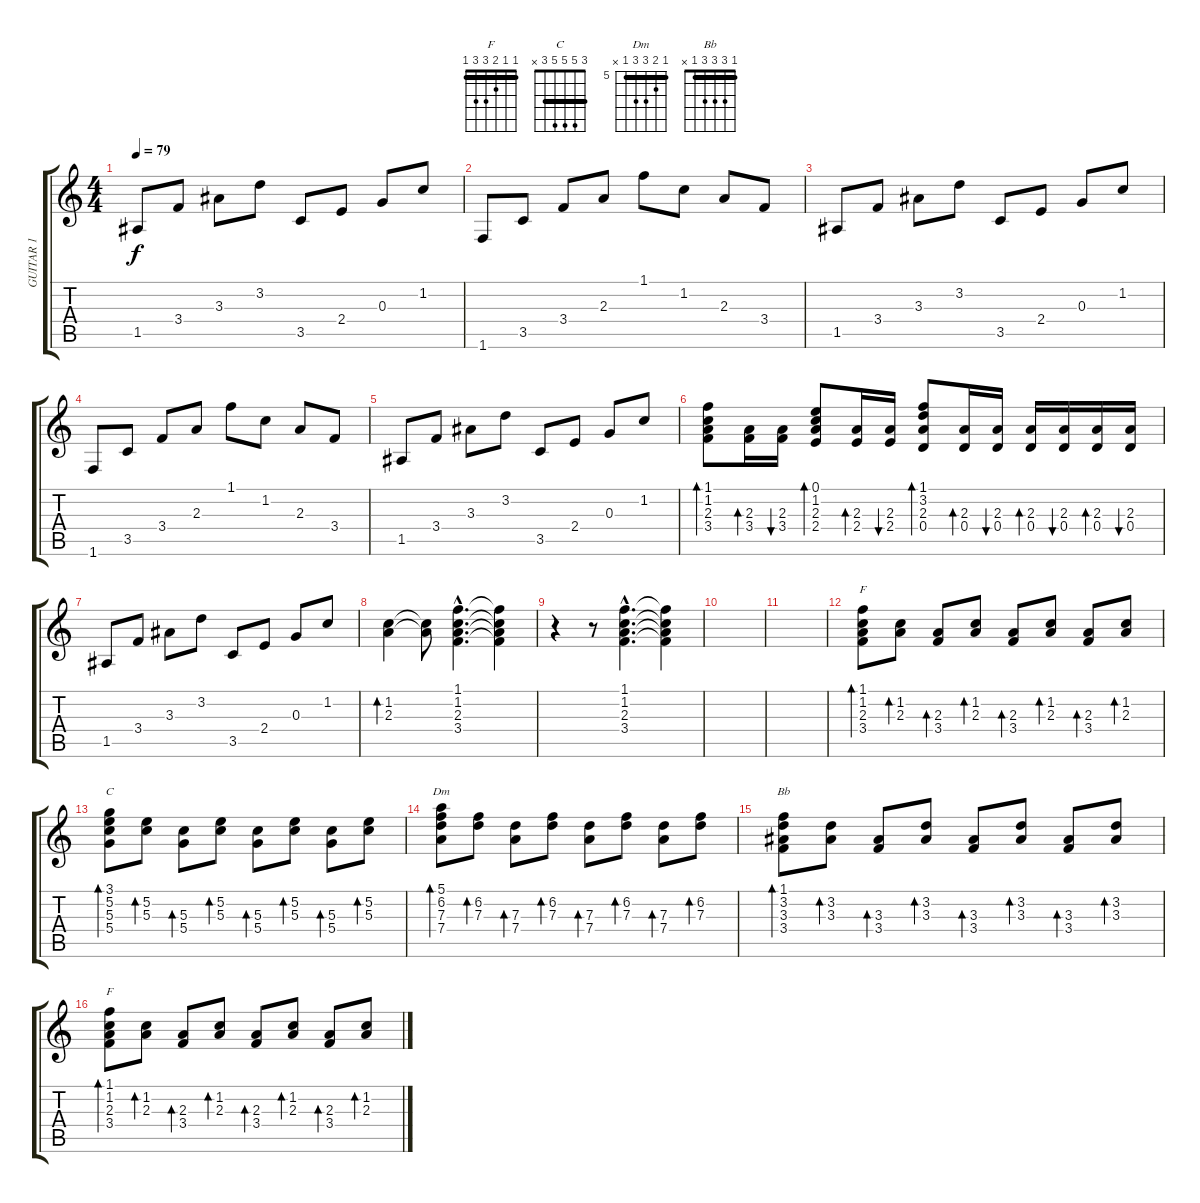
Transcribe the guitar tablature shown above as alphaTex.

\track ("GUITAR 1" "GUITAR 1") {instrument overdrivenguitar}
\staff {score tabs}
\tuning (E4 B3 G3 D3 A2 E2) {hide}
\chord ("F" 1 1 2 3 x x) {barre 1}
\chord ("C" 3 5 5 5 3 x) {barre 3}
\chord ("Dm" 5 6 7 7 5 x) {firstfret 5 barre 5}
\chord ("Bb" 1 3 3 3 1 x) {barre 1}
\chord ("F" 1 1 2 3 3 1) {barre 1}
\ts (4 4)
\tempo 79
\clef g2
\ks c
1.5.8{dy f} 3.4.8 3.3.8 3.2.8 3.5.8 2.4.8 0.3.8 1.2.8 |
1.6.8 3.5.8 3.4.8 2.3.8 1.1.8 1.2.8 2.3.8 3.4.8 |
1.5.8 3.4.8 3.3.8 3.2.8 3.5.8 2.4.8 0.3.8 1.2.8 |
1.6.8 3.5.8 3.4.8 2.3.8 1.1.8 1.2.8 2.3.8 3.4.8 |
1.5.8 3.4.8 3.3.8 3.2.8 3.5.8 2.4.8 0.3.8 1.2.8 |
(1.1 1.2 2.3 3.4).8{bd 60} (2.3 3.4).16{bd 60} (2.3 3.4).16{bu 60} (0.1 1.2 2.3 2.4).8{bd 60} (2.3 2.4).16{bd 60} (2.3 2.4).16{bu 60} (1.1 3.2 2.3 0.4).8{bd 60} (2.3 0.4).16{bd 60} (2.3 0.4).16{bu 60} (2.3 0.4).16{bd 60} (2.3 0.4).16{bu 60} (2.3 0.4).16{bd 60} (2.3 0.4).16{bu 60} |
1.5.8 3.4.8 3.3.8 3.2.8 3.5.8 2.4.8 0.3.8 1.2.8 |
(1.2 2.3).4{bd 60} (1.2{t} 2.3{t}).8 (1.1{hac} 1.2{hac} 2.3{hac} 3.4{hac}).4{d} (1.1{t} 1.2{t} 2.3{t} 3.4{t}).4 |
r.4 r.8 (1.1{hac} 1.2{hac} 2.3{hac} 3.4{hac}).4{d} (1.1{t} 1.2{t} 2.3{t} 3.4{t}).4 |
|
|
(1.1 1.2 2.3 3.4).8{bd 60 ch "F" volume 7 instrument electricguitarclean} (1.2 2.3).8{bd 60} (2.3 3.4).8{bd 60} (1.2 2.3).8{bd 60} (2.3 3.4).8{bd 60} (1.2 2.3).8{bd 60} (2.3 3.4).8{bd 60} (1.2 2.3).8{bd 60} |
(3.1 5.2 5.3 5.4).8{bd 60 ch "C"} (5.2 5.3).8{bd 60} (5.3 5.4).8{bd 60} (5.2 5.3).8{bd 60} (5.3 5.4).8{bd 60} (5.2 5.3).8{bd 60} (5.3 5.4).8{bd 60} (5.2 5.3).8{bd 60} |
(5.1 6.2 7.3 7.4).8{bd 60 ch "Dm"} (6.2 7.3).8{bd 60} (7.3 7.4).8{bd 60} (6.2 7.3).8{bd 60} (7.3 7.4).8{bd 60} (6.2 7.3).8{bd 60} (7.3 7.4).8{bd 60} (6.2 7.3).8{bd 60} |
(1.1 3.2 3.3 3.4).8{bd 60 ch "Bb"} (3.2 3.3).8{bd 60} (3.3 3.4).8{bd 60} (3.2 3.3).8{bd 60} (3.3 3.4).8{bd 60} (3.2 3.3).8{bd 60} (3.3 3.4).8{bd 60} (3.2 3.3).8{bd 60} |
(1.1 1.2 2.3 3.4).8{bd 60 ch "F"} (1.2 2.3).8{bd 60} (2.3 3.4).8{bd 60} (1.2 2.3).8{bd 60} (2.3 3.4).8{bd 60} (1.2 2.3).8{bd 60} (2.3 3.4).8{bd 60} (1.2 2.3).8{bd 60}
